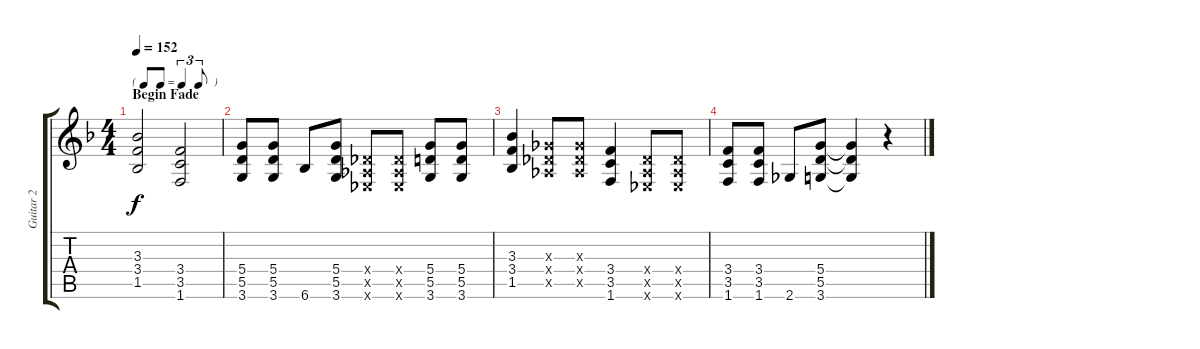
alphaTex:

\track ("Guitar 2" "Guitar 2") {instrument overdrivenguitar}
\staff {score tabs}
\tuning (E4 B3 G3 D3 A2 E2) {hide}
\ts (4 4)
\tf triplet8th
\section ("" "Begin Fade")
\tempo 152
\clef g2
\ks f
(3.3 3.4 1.5).2{dy f volume 4} (3.4 3.5 1.6).2 |
(5.4 5.5 3.6).8 (5.4 5.5 3.6).8 6.6.8 (5.4 5.5 3.6).8 (-1.4{x} -1.5{x} -1.6{x}).8 (-1.4{x} -1.5{x} -1.6{x}).8 (5.4 5.5 3.6).8 (5.4 5.5 3.6).8 |
(3.3 3.4 1.5).4{volume 2} (-1.3{x} -1.4{x} -1.5{x}).8 (-1.3{x} -1.4{x} -1.5{x}).8 (3.4 3.5 1.6).4 (-1.4{x} -1.5{x} -1.6{x}).8 (-1.4{x} -1.5{x} -1.6{x}).8 |
(3.4 3.5 1.6).8 (3.4 3.5 1.6).8 2.6.8 (5.4 5.5 3.6).8 (5.4{t} 5.5{t} 3.6{t}).4 r.4
